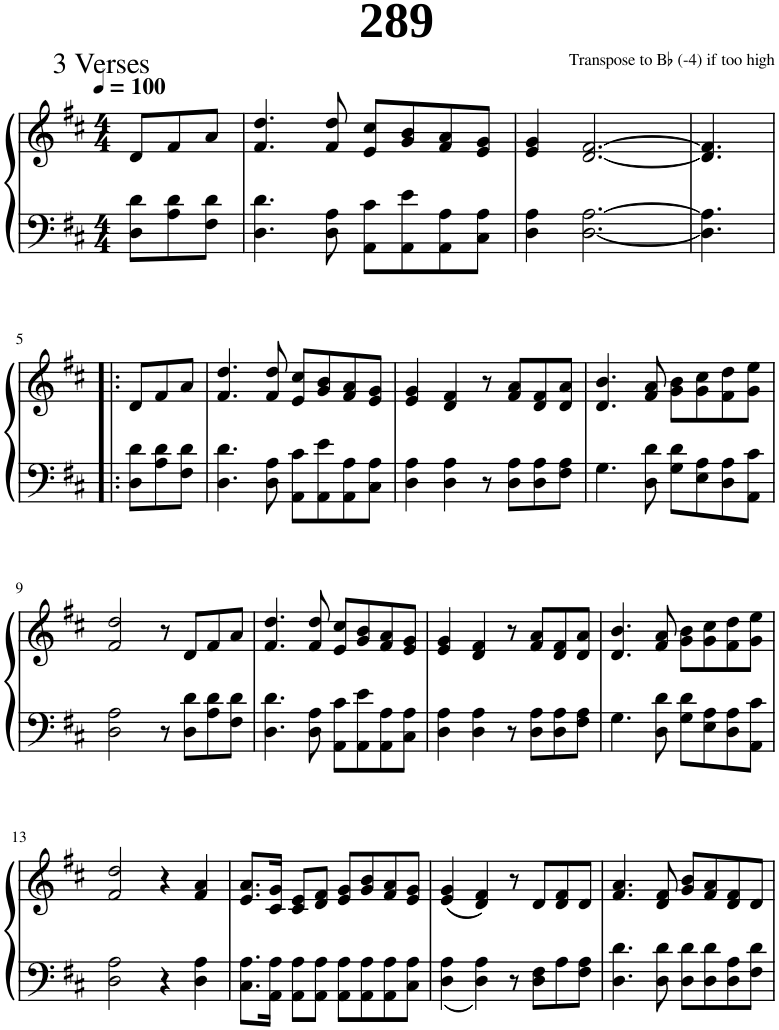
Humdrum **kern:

**kern	**kern
*part1	*part1
*staff2	*staff1
*I"Piano	*
*I'Pno.	*
*clefF4	*clefG2
*k[f#c#]	*k[f#c#]
*M4/4	*M4/4
*MM100	*MM100
=1	=1
8D\ 8d\L	8d/L
8A\ 8d\	8f#/
8F#\ 8d\J	8a/J
=2	=2
4.D\ 4.d\	4.f#/ 4.dd/
8D\ 8A\	8f#/ 8dd/
8AA\ 8c#\L	8e/ 8cc#/L
8AA\ 8e\	8g/ 8b/
8AA\ 8A\	8f#/ 8a/
8C#\ 8A\J	8e/ 8g/J
=3	=3
4D\ 4A\	4e/ 4g/
[2.D\ [2.A\	[2.d/ [2.f#/
=4	=4
4.D\] 4.A\]	4.d/] 4.f#/]
!!LO:LB:g=z
=5!|:	=5!|:
8D\ 8d\L	8d/L
8A\ 8d\	8f#/
8F#\ 8d\J	8a/J
=6	=6
4.D\ 4.d\	4.f#/ 4.dd/
8D\ 8A\	8f#/ 8dd/
8AA\ 8c#\L	8e/ 8cc#/L
8AA\ 8e\	8g/ 8b/
8AA\ 8A\	8f#/ 8a/
8C#\ 8A\J	8e/ 8g/J
=7	=7
4D\ 4A\	4e/ 4g/
4D\ 4A\	4d/ 4f#/
8r	8r
8D\ 8A\L	8f#/ 8a/L
8D\ 8A\	8d/ 8f#/
8F#\ 8A\J	8d/ 8a/J
=8	=8
4.G\	4.d/ 4.b/
8D\ 8d\	8f#/ 8a/
8G\ 8d\L	8g\ 8b\L
8E\ 8A\	8g\ 8cc#\
8D\ 8A\	8f#\ 8dd\
8AA\ 8c#\J	8g\ 8ee\J
!!LO:LB:g=z
=9	=9
2D\ 2A\	2f#/ 2dd/
8r	8r
8D\ 8d\L	8d/L
8A\ 8d\	8f#/
8F#\ 8d\J	8a/J
=10	=10
4.D\ 4.d\	4.f#/ 4.dd/
8D\ 8A\	8f#/ 8dd/
8AA\ 8c#\L	8e/ 8cc#/L
8AA\ 8e\	8g/ 8b/
8AA\ 8A\	8f#/ 8a/
8C#\ 8A\J	8e/ 8g/J
=11	=11
4D\ 4A\	4e/ 4g/
4D\ 4A\	4d/ 4f#/
8r	8r
8D\ 8A\L	8f#/ 8a/L
8D\ 8A\	8d/ 8f#/
8F#\ 8A\J	8d/ 8a/J
=12	=12
4.G\	4.d/ 4.b/
8D\ 8d\	8f#/ 8a/
8G\ 8d\L	8g\ 8b\L
8E\ 8A\	8g\ 8cc#\
8D\ 8A\	8f#\ 8dd\
8AA\ 8c#\J	8g\ 8ee\J
!!LO:LB:g=z
=13	=13
2D\ 2A\	2f#/ 2dd/
4r	4r
4D\ 4A\	4f#/ 4a/
=14	=14
8.C#\ 8.A\L	8.e/ 8.a/L
16AA\ 16A\Jk	16c#/ 16g/Jk
8AA\ 8A\L	8c#/ 8e/L
8AA\ 8A\J	8d/ 8f#/J
8AA\ 8A\L	8e/ 8g/L
8AA\ 8A\	8g/ 8b/
8AA\ 8A\	8f#/ 8a/
8C#\ 8A\J	8e/ 8g/J
=15	=15
4D\ 4A\	(4e/ 4g/
4D\ 4A\	4d/ 4f#/)
8r	8r
8D\ 8F#\L	8d/L
8A\	8d/ 8f#/
8F#\ 8A\J	8d/J
=16	=16
4.D\ 4.d\	4.f#/ 4.a/
8D\ 8d\	8d/ 8f#/
8D\ 8d\L	8g/ 8b/L
8D\ 8d\	8f#/ 8a/
8D\ 8A\	8d/ 8f#/
8F#\ 8d\J	8d/J
=	=
*-	*-
